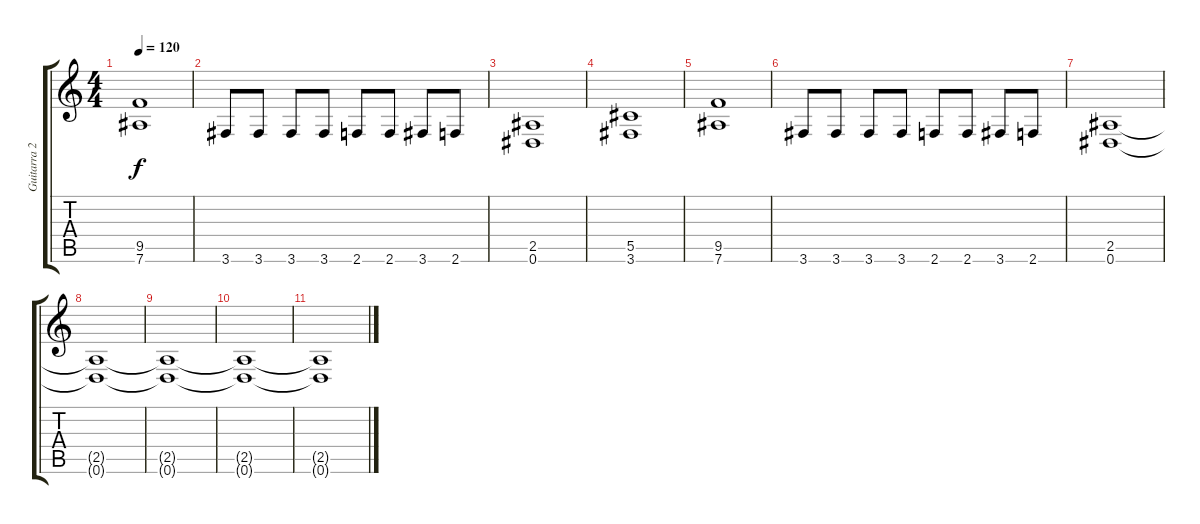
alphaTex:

\track ("Guitarra 2" "Guitarra 2") {instrument distortionguitar}
\staff {score tabs}
\tuning (Eb4 Bb3 Gb3 Db3 Ab2 Eb2) {hide}
\ts (4 4)
\tempo 120
\clef g2
\ks c
(9.5 7.6).1{dy f} |
3.6.8 3.6.8 3.6.8 3.6.8 2.6.8 2.6.8 3.6.8 2.6.8 |
(2.5 0.6).1 |
(5.5 3.6).1 |
(9.5 7.6).1 |
3.6.8 3.6.8 3.6.8 3.6.8 2.6.8 2.6.8 3.6.8 2.6.8 |
(2.5 0.6).1 |
(2.5{t} 0.6{t}).1 |
(2.5{t} 0.6{t}).1 |
(2.5{t} 0.6{t}).1 |
(2.5{t} 0.6{t}).1
